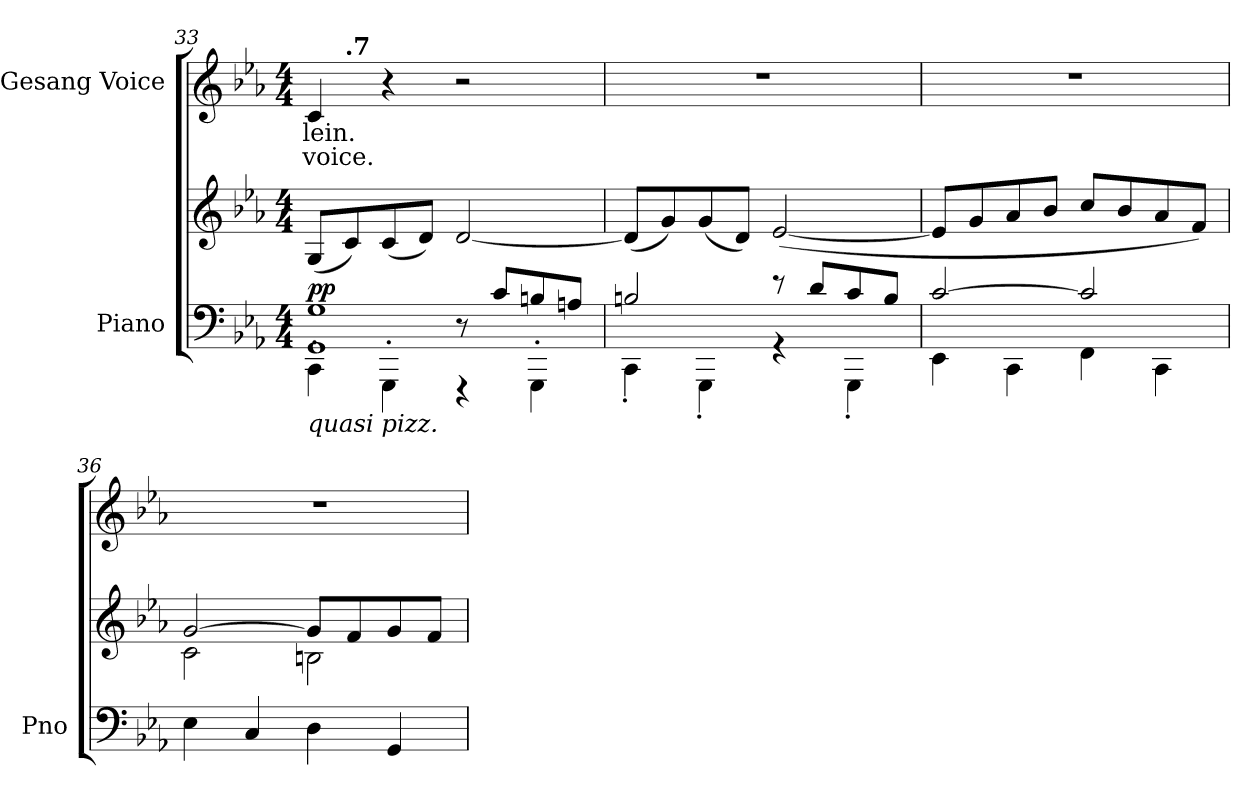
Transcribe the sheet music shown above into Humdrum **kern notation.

**kern	**kern	**dynam	**kern	**text	**text
*part2	*part2	*part2	*part1	*part1	*part1
*staff3	*staff2	*staff2/3	*staff1	*staff1	*staff1
*I"Piano	*	*	*I"Gesang Voice	*	*
*I'Pno	*	*	*	*	*
*clefF4	*clefG2	*	*clefG2	*	*
*k[b-e-a-]	*k[b-e-a-]	*	*k[b-e-a-]	*	*
*M4/4	*M4/4	*	*M4/4	*	*
*MM57	*MM57	*	*MM52	*	*
=33	=33	=33	=33	=33	=33
*^	*	*	*	*	*
*	*^	*	*	*	*	*
!	!	!	!	!	!LO:TX:B:t=Wie zu Anfang	!	!
!	!	!	!	!	!LO:TX:a:B:t=.4	!	!
!	!	!	!	!	!LO:TX:a:i:t=Come al principio	!	!
!LO:TX:b:i:t=quasi pizz.	!	!	!	!	!	!	!
!	!	!	!	!LO:DY:a=2	!	!LO:LY:b	!LO:LY:b
*	*	*	*	*	*^	*	*
2ryy	1GG 1G	4CC'\	(<8G/L	pp	4c/	8ryy	-lein.	voice.
*	*	*	*	*	*MM56	*	*	*
!	!	!	!	!	!	!LO:TX:a:B:t=.7	!	!
.	.	.	8c/)	.	.	2..ryy	.	.
*	*	*	*	*	*MM56	*	*	*
.	.	4GGG'\	(<8c/	.	4r	.	.	.
.	.	.	8d/J)	.	.	.	.	.
8r	.	4rFFF	[2d/	.	2r	.	.	.
8c/L	.	.	.	.	.	.	.	.
8Bn/	.	4GGG'\	.	.	.	.	.	.
8An/J	.	.	.	.	.	.	.	.
*	*v	*v	*	*	*v	*v	*	*
=34	=34	=34	=34	=34	=34	=34
2Bn/	4CC'\	(<8d/L]	.	1r	.	.
.	.	8g/)	.	.	.	.
.	4GGG'\	(<8g/	.	.	.	.
.	.	8d/J)	.	.	.	.
8r	4rGG	(<[2e-/	.	.	.	.
8d/L	.	.	.	.	.	.
8c/	4GGG'\	.	.	.	.	.
8B/J	.	.	.	.	.	.
!!LO:LB:g=z
=35	=35	=35	=35	=35	=35	=35
[2c/	4EE-\	8e-/L]	.	1r	.	.
.	.	8g/	.	.	.	.
.	4CC\	8a-/	.	.	.	.
.	.	8b-/J	.	.	.	.
2c/]	4FF\	8cc/L	.	.	.	.
.	.	8b-/	.	.	.	.
.	4CC\	8a-/	.	.	.	.
.	.	8f/J)	.	.	.	.
*v	*v	*	*	*	*	*
=36	=36	=36	=36	=36	=36
*	*^	*	*	*	*
4E-\	[2g/	2c\	.	1r	.	.
4C/	.	.	.	.	.	.
4D\	8g/L]	2Bn\	.	.	.	.
.	8f/	.	.	.	.	.
4GG/	8g/	.	.	.	.	.
.	8f/J	.	.	.	.	.
*	*v	*v	*	*	*	*
=	=	=	=	=	=
*-	*-	*-	*-	*-	*-
